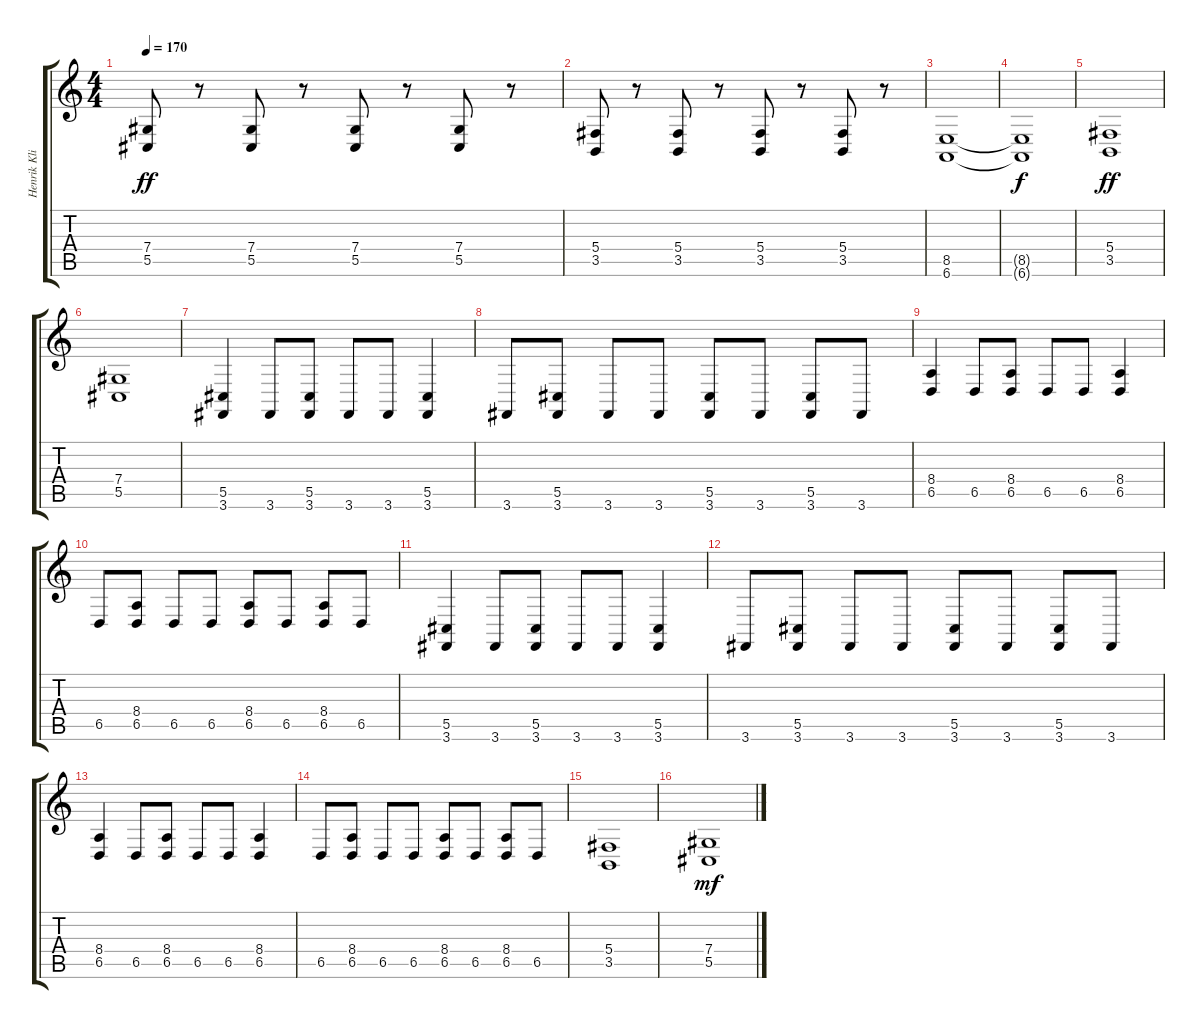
\track ("Henrik Klingenberg" "Henrik Kli") {instrument harpsichord}
\staff {score tabs}
\tuning (Eb4 Bb3 Gb3 Db3 Ab2 Eb2) {hide}
\ts (4 4)
\tempo 170
\clef g2
\ks c
(7.4 5.5).8{dy ff} r.8 (7.4 5.5).8 r.8 (7.4 5.5).8 r.8 (7.4 5.5).8 r.8 |
(5.4 3.5).8 r.8 (5.4 3.5).8 r.8 (5.4 3.5).8 r.8 (5.4 3.5).8 r.8 |
(8.5 6.6).1 |
(8.5{t} 6.6{t}).1{dy f} |
(5.4 3.5).1{dy ff} |
(7.4 5.5).1 |
(5.5 3.6).4 3.6.8 (5.5 3.6).8 3.6.8 3.6.8 (5.5 3.6).4 |
3.6.8 (5.5 3.6).8 3.6.8 3.6.8 (5.5 3.6).8 3.6.8 (5.5 3.6).8 3.6.8 |
(8.4 6.5).4 6.5.8 (8.4 6.5).8 6.5.8 6.5.8 (8.4 6.5).4 |
6.5.8 (8.4 6.5).8 6.5.8 6.5.8 (8.4 6.5).8 6.5.8 (8.4 6.5).8 6.5.8 |
(5.5 3.6).4 3.6.8 (5.5 3.6).8 3.6.8 3.6.8 (5.5 3.6).4 |
3.6.8 (5.5 3.6).8 3.6.8 3.6.8 (5.5 3.6).8 3.6.8 (5.5 3.6).8 3.6.8 |
(8.4 6.5).4 6.5.8 (8.4 6.5).8 6.5.8 6.5.8 (8.4 6.5).4 |
6.5.8 (8.4 6.5).8 6.5.8 6.5.8 (8.4 6.5).8 6.5.8 (8.4 6.5).8 6.5.8 |
(5.4 3.5).1 |
(7.4 5.5).1{dy mf}
